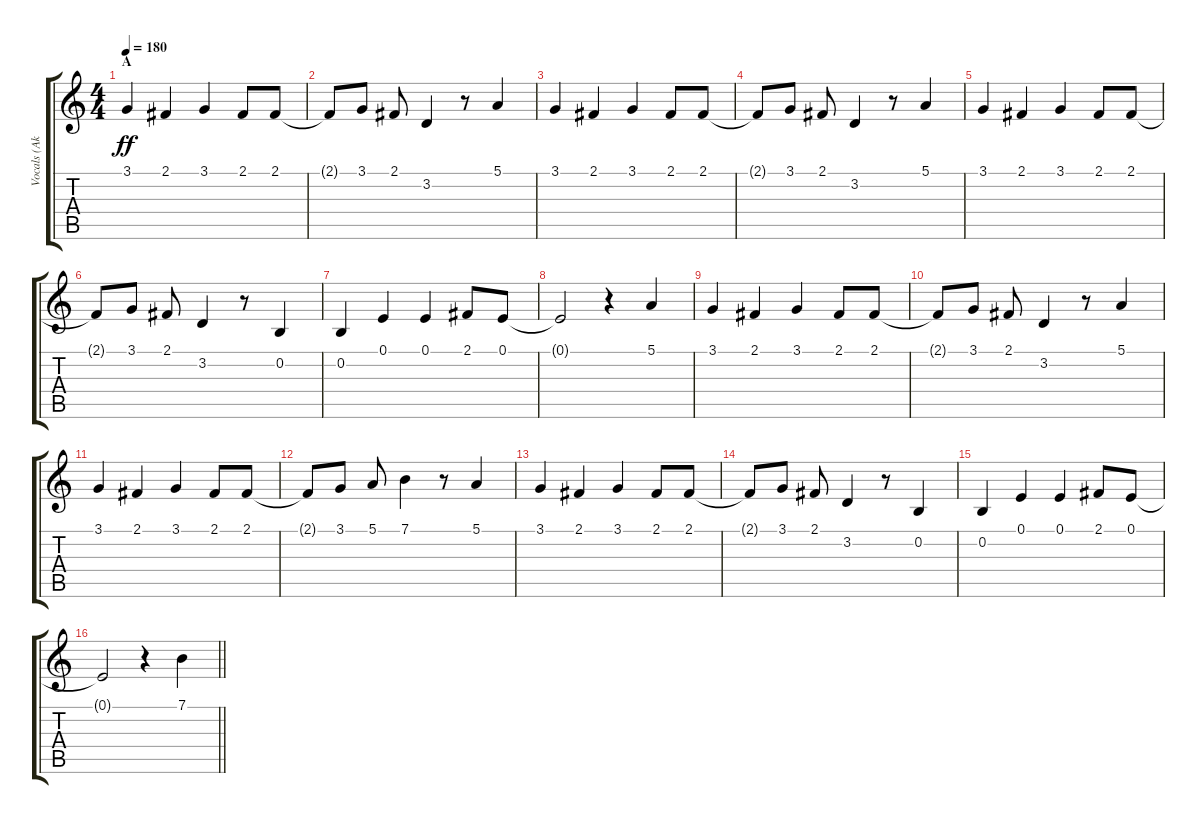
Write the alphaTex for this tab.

\track ("Vocals (Akiyama Mio)" "Vocals (Ak") {instrument altosax}
\staff {score tabs}
\tuning (E4 B3 G3 D3 A2 E2) {hide}
\ts (4 4)
\section ("" "A")
\tempo 180
\clef g2
\ks c
3.1.4{dy ff} 2.1.4 3.1.4 2.1.8 2.1.8 |
2.1{t}.8 3.1.8 2.1.8 3.2.4 r.8 5.1.4 |
3.1.4 2.1.4 3.1.4 2.1.8 2.1.8 |
2.1{t}.8 3.1.8 2.1.8 3.2.4 r.8 5.1.4 |
3.1.4 2.1.4 3.1.4 2.1.8 2.1.8 |
2.1{t}.8 3.1.8 2.1.8 3.2.4 r.8 0.2.4 |
0.2.4 0.1.4 0.1.4 2.1.8 0.1.8 |
0.1{t}.2 r.4 5.1.4 |
3.1.4 2.1.4 3.1.4 2.1.8 2.1.8 |
2.1{t}.8 3.1.8 2.1.8 3.2.4 r.8 5.1.4 |
3.1.4 2.1.4 3.1.4 2.1.8 2.1.8 |
2.1{t}.8 3.1.8 5.1.8 7.1.4 r.8 5.1.4 |
3.1.4 2.1.4 3.1.4 2.1.8 2.1.8 |
2.1{t}.8 3.1.8 2.1.8 3.2.4 r.8 0.2.4 |
0.2.4 0.1.4 0.1.4 2.1.8 0.1.8 |
\barLineRight lightlight
0.1{t}.2 r.4 7.1.4
